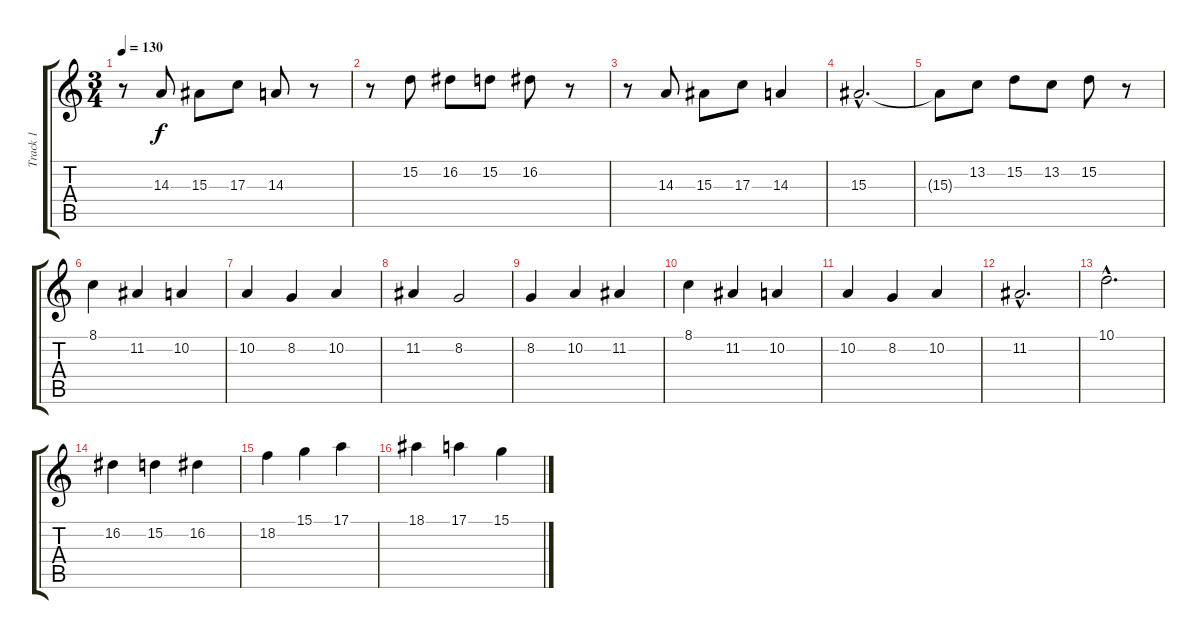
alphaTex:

\track ("Track 1" "Track 1") {instrument violin}
\staff {score tabs}
\tuning (E4 B3 G3 D3 A2 E2) {hide}
\ts (3 4)
\tempo 130
\clef g2
\ks c
r.8{dy f} 14.3.8 15.3.8 17.3.8 14.3.8 r.8 |
r.8 15.2.8 16.2.8 15.2.8 16.2.8 r.8 |
r.8 14.3.8 15.3.8 17.3.8 14.3.4 |
15.3{hac}.2{d} |
15.3{t}.8 13.2.8 15.2.8 13.2.8 15.2.8 r.8 |
8.1.4 11.2.4 10.2.4 |
10.2.4 8.2.4 10.2.4 |
11.2.4 8.2.2 |
8.2.4 10.2.4 11.2.4 |
8.1.4 11.2.4 10.2.4 |
10.2.4 8.2.4 10.2.4 |
11.2{hac}.2{d} |
10.1{hac}.2{d} |
16.2.4 15.2.4 16.2.4 |
18.2.4 15.1.4 17.1.4 |
18.1.4 17.1.4 15.1.4
